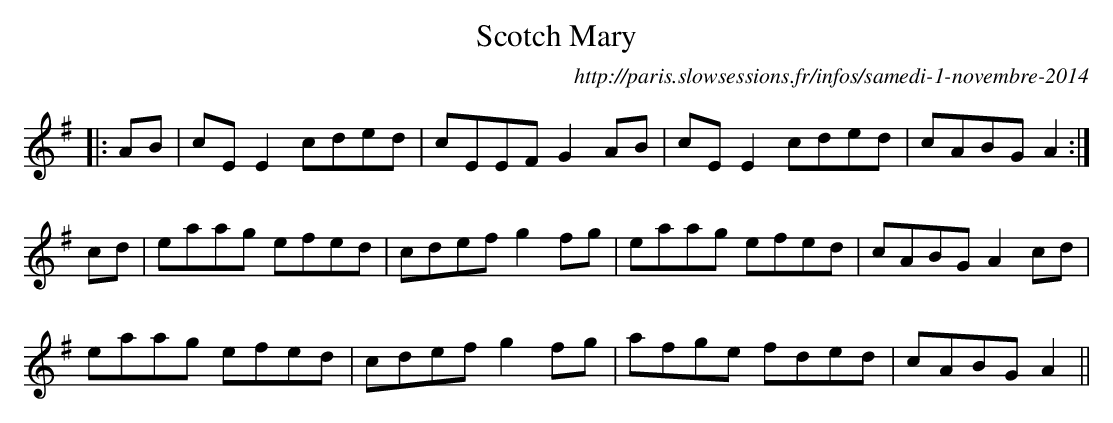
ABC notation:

X:1
T:Scotch Mary
O:http://paris.slowsessions.fr/infos/samedi-1-novembre-2014
K:Ador
|:AB|cEE2 cded|cEEF G2 AB|cEE2 cded|cABG A2:|
cd|eaag efed|cdef g2 fg| eaag efed| cABG A2 cd|
eaag efed| cdef g2 fg| afge fded| cABG A2||
